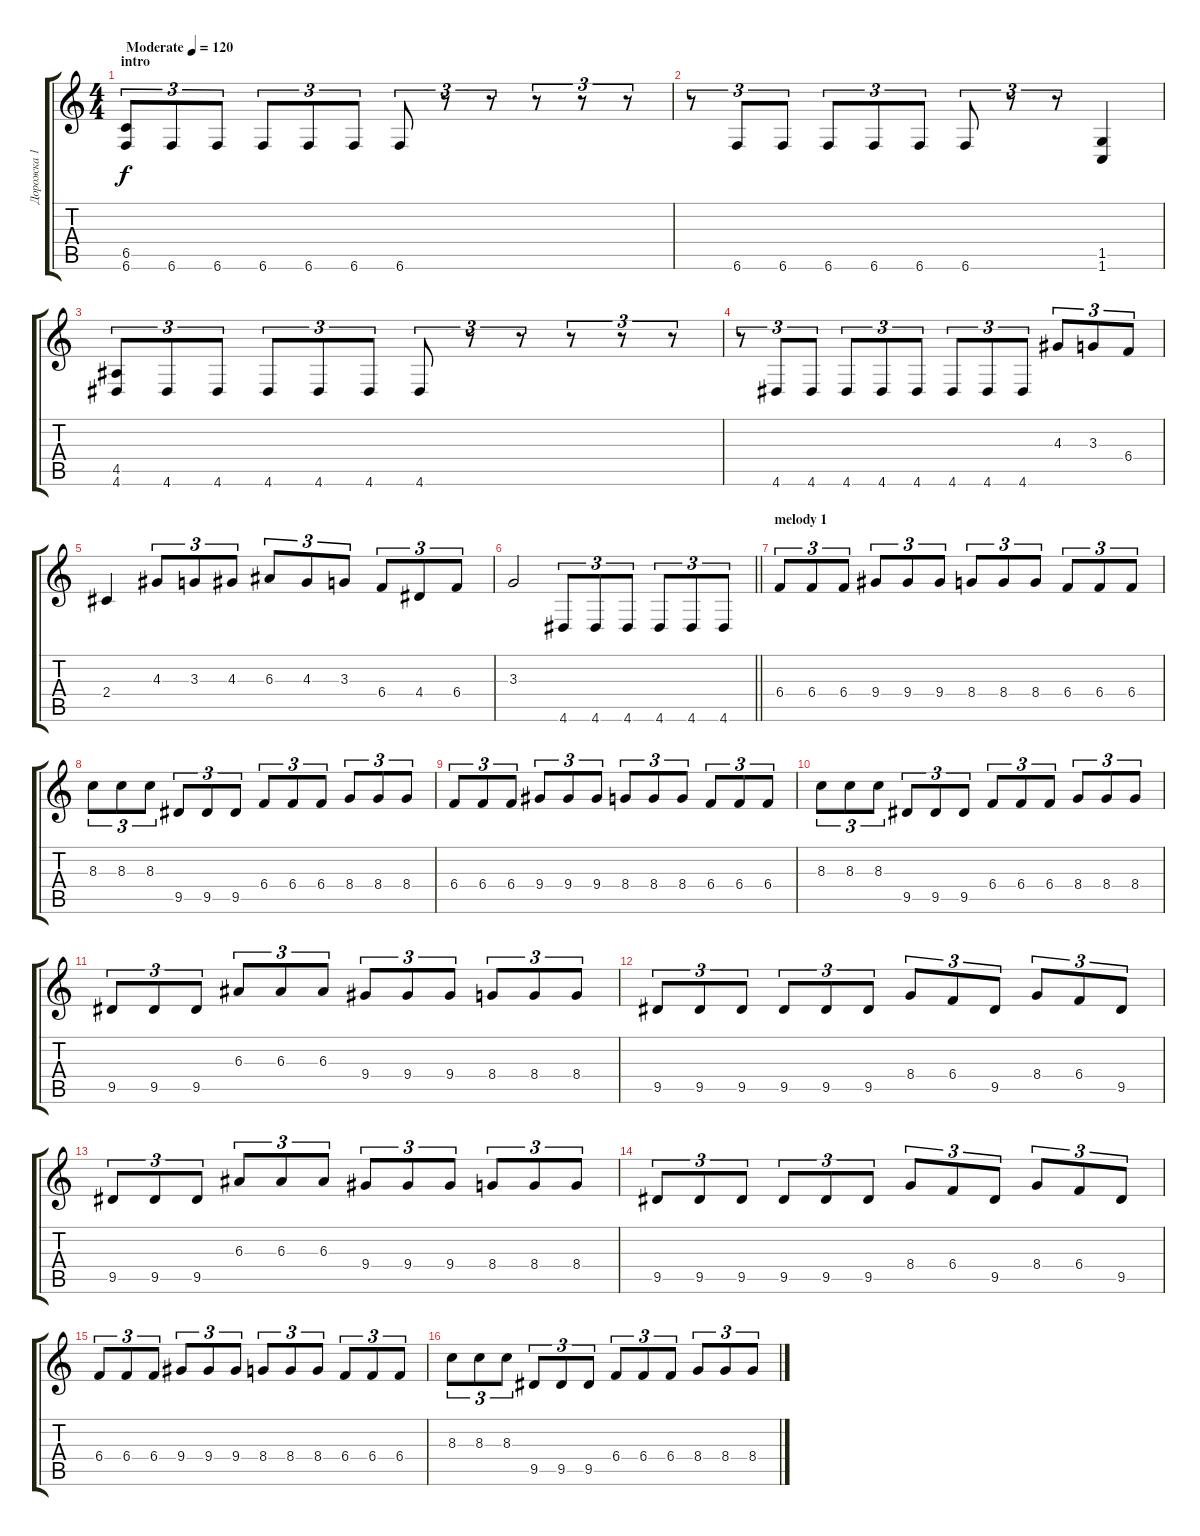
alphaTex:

\track ("Дорожка 1" "Дорожка 1") {instrument distortionguitar}
\staff {score tabs}
\tuning (Db4 Ab3 E3 B2 Gb2 B1) {hide}
\ts (4 4)
\section ("" "intro")
\tempo (120 "Moderate")
\clef g2
\ks c
(6.5 6.6).8{tu (3 2) dy f instrument distortionguitar} 6.6.8{tu (3 2)} 6.6.8{tu (3 2)} 6.6.8{tu (3 2)} 6.6.8{tu (3 2)} 6.6.8{tu (3 2)} 6.6.8{tu (3 2)} r.8{tu (3 2)} r.8{tu (3 2)} r.8{tu (3 2)} r.8{tu (3 2)} r.8{tu (3 2)} |
r.8{tu (3 2)} 6.6.8{tu (3 2)} 6.6.8{tu (3 2)} 6.6.8{tu (3 2)} 6.6.8{tu (3 2)} 6.6.8{tu (3 2)} 6.6.8{tu (3 2)} r.8{tu (3 2)} r.8{tu (3 2)} (1.5 1.6).4 |
(4.5 4.6).8{tu (3 2)} 4.6.8{tu (3 2)} 4.6.8{tu (3 2)} 4.6.8{tu (3 2)} 4.6.8{tu (3 2)} 4.6.8{tu (3 2)} 4.6.8{tu (3 2)} r.8{tu (3 2)} r.8{tu (3 2)} r.8{tu (3 2)} r.8{tu (3 2)} r.8{tu (3 2)} |
r.8{tu (3 2)} 4.6.8{tu (3 2)} 4.6.8{tu (3 2)} 4.6.8{tu (3 2)} 4.6.8{tu (3 2)} 4.6.8{tu (3 2)} 4.6.8{tu (3 2)} 4.6.8{tu (3 2)} 4.6.8{tu (3 2)} 4.3.8{tu (3 2)} 3.3.8{tu (3 2)} 6.4.8{tu (3 2)} |
2.4.4 4.3.8{tu (3 2)} 3.3.8{tu (3 2)} 4.3.8{tu (3 2)} 6.3.8{tu (3 2)} 4.3.8{tu (3 2)} 3.3.8{tu (3 2)} 6.4.8{tu (3 2)} 4.4.8{tu (3 2)} 6.4.8{tu (3 2)} |
\barLineRight lightlight
3.3.2 4.6.8{tu (3 2)} 4.6.8{tu (3 2)} 4.6.8{tu (3 2)} 4.6.8{tu (3 2)} 4.6.8{tu (3 2)} 4.6.8{tu (3 2)} |
\section ("" "melody 1")
6.4.8{tu (3 2)} 6.4.8{tu (3 2)} 6.4.8{tu (3 2)} 9.4.8{tu (3 2)} 9.4.8{tu (3 2)} 9.4.8{tu (3 2)} 8.4.8{tu (3 2)} 8.4.8{tu (3 2)} 8.4.8{tu (3 2)} 6.4.8{tu (3 2)} 6.4.8{tu (3 2)} 6.4.8{tu (3 2)} |
8.3.8{tu (3 2)} 8.3.8{tu (3 2)} 8.3.8{tu (3 2)} 9.5.8{tu (3 2)} 9.5.8{tu (3 2)} 9.5.8{tu (3 2)} 6.4.8{tu (3 2)} 6.4.8{tu (3 2)} 6.4.8{tu (3 2)} 8.4.8{tu (3 2)} 8.4.8{tu (3 2)} 8.4.8{tu (3 2)} |
6.4.8{tu (3 2)} 6.4.8{tu (3 2)} 6.4.8{tu (3 2)} 9.4.8{tu (3 2)} 9.4.8{tu (3 2)} 9.4.8{tu (3 2)} 8.4.8{tu (3 2)} 8.4.8{tu (3 2)} 8.4.8{tu (3 2)} 6.4.8{tu (3 2)} 6.4.8{tu (3 2)} 6.4.8{tu (3 2)} |
8.3.8{tu (3 2)} 8.3.8{tu (3 2)} 8.3.8{tu (3 2)} 9.5.8{tu (3 2)} 9.5.8{tu (3 2)} 9.5.8{tu (3 2)} 6.4.8{tu (3 2)} 6.4.8{tu (3 2)} 6.4.8{tu (3 2)} 8.4.8{tu (3 2)} 8.4.8{tu (3 2)} 8.4.8{tu (3 2)} |
9.5.8{tu (3 2)} 9.5.8{tu (3 2)} 9.5.8{tu (3 2)} 6.3.8{tu (3 2)} 6.3.8{tu (3 2)} 6.3.8{tu (3 2)} 9.4.8{tu (3 2)} 9.4.8{tu (3 2)} 9.4.8{tu (3 2)} 8.4.8{tu (3 2)} 8.4.8{tu (3 2)} 8.4.8{tu (3 2)} |
9.5.8{tu (3 2)} 9.5.8{tu (3 2)} 9.5.8{tu (3 2)} 9.5.8{tu (3 2)} 9.5.8{tu (3 2)} 9.5.8{tu (3 2)} 8.4.8{tu (3 2)} 6.4.8{tu (3 2)} 9.5.8{tu (3 2)} 8.4.8{tu (3 2)} 6.4.8{tu (3 2)} 9.5.8{tu (3 2)} |
9.5.8{tu (3 2)} 9.5.8{tu (3 2)} 9.5.8{tu (3 2)} 6.3.8{tu (3 2)} 6.3.8{tu (3 2)} 6.3.8{tu (3 2)} 9.4.8{tu (3 2)} 9.4.8{tu (3 2)} 9.4.8{tu (3 2)} 8.4.8{tu (3 2)} 8.4.8{tu (3 2)} 8.4.8{tu (3 2)} |
9.5.8{tu (3 2)} 9.5.8{tu (3 2)} 9.5.8{tu (3 2)} 9.5.8{tu (3 2)} 9.5.8{tu (3 2)} 9.5.8{tu (3 2)} 8.4.8{tu (3 2)} 6.4.8{tu (3 2)} 9.5.8{tu (3 2)} 8.4.8{tu (3 2)} 6.4.8{tu (3 2)} 9.5.8{tu (3 2)} |
6.4.8{tu (3 2)} 6.4.8{tu (3 2)} 6.4.8{tu (3 2)} 9.4.8{tu (3 2)} 9.4.8{tu (3 2)} 9.4.8{tu (3 2)} 8.4.8{tu (3 2)} 8.4.8{tu (3 2)} 8.4.8{tu (3 2)} 6.4.8{tu (3 2)} 6.4.8{tu (3 2)} 6.4.8{tu (3 2)} |
8.3.8{tu (3 2)} 8.3.8{tu (3 2)} 8.3.8{tu (3 2)} 9.5.8{tu (3 2)} 9.5.8{tu (3 2)} 9.5.8{tu (3 2)} 6.4.8{tu (3 2)} 6.4.8{tu (3 2)} 6.4.8{tu (3 2)} 8.4.8{tu (3 2)} 8.4.8{tu (3 2)} 8.4.8{tu (3 2)}
